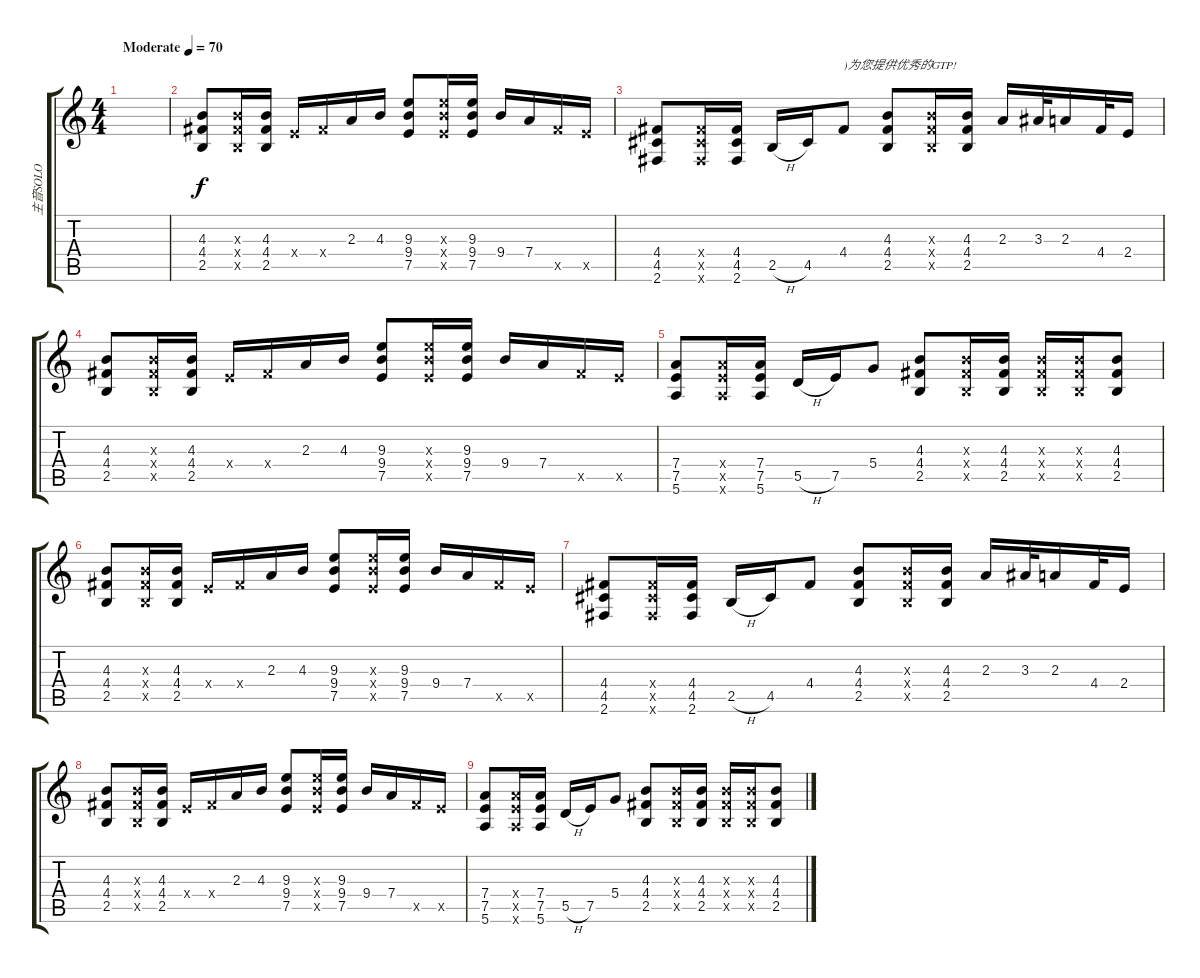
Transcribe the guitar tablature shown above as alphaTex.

\track ("主音SOLO" "主音SOLO") {instrument overdrivenguitar}
\staff {score tabs}
\tuning (E4 B3 G3 D3 A2 E2) {hide}
\ts (4 4)
\tempo (70 "Moderate")
\clef g2
\ks c
|
(4.3 4.4 2.5).8 (4.3{x} 4.4{x} 2.5{x}).16 (4.3 4.4 2.5).16 2.4{x}.16 4.4{x}.16 2.3.16 4.3.16 (9.3 9.4 7.5).8 (9.3{x} 9.4{x} 7.5{x}).16 (9.3 9.4 7.5).16 9.4.16 7.4.16 9.5{x}.16 7.5{x}.16 |
(4.4 4.5 2.6).8 (4.4{x} 4.5{x} 2.6{x}).16 (4.4 4.5 2.6).16 2.5{h}.16 4.5.16 4.4.8{txt ")为您提供优秀的GTP!"} (4.3 4.4 2.5).8 (4.3{x} 4.4{x} 2.5{x}).16 (4.3 4.4 2.5).16 2.3.16 3.3.32 2.3.16 4.4.32 2.4.16 |
(4.3 4.4 2.5).8 (4.3{x} 4.4{x} 2.5{x}).16 (4.3 4.4 2.5).16 2.4{x}.16 4.4{x}.16 2.3.16 4.3.16 (9.3 9.4 7.5).8 (9.3{x} 9.4{x} 7.5{x}).16 (9.3 9.4 7.5).16 9.4.16 7.4.16 9.5{x}.16 7.5{x}.16 |
(7.4 7.5 5.6).8 (7.4{x} 7.5{x} 5.6{x}).16 (7.4 7.5 5.6).16 5.5{h}.16 7.5.16 5.4.8 (4.3 4.4 2.5).8 (4.3{x} 4.4{x} 2.5{x}).16 (4.3 4.4 2.5).16 (4.3{x} 4.4{x} 2.5{x}).16 (4.3{x} 4.4{x} 2.5{x}).16 (4.3 4.4 2.5).8 |
(4.3 4.4 2.5).8 (4.3{x} 4.4{x} 2.5{x}).16 (4.3 4.4 2.5).16 2.4{x}.16 4.4{x}.16 2.3.16 4.3.16 (9.3 9.4 7.5).8 (9.3{x} 9.4{x} 7.5{x}).16 (9.3 9.4 7.5).16 9.4.16 7.4.16 9.5{x}.16 7.5{x}.16 |
(4.4 4.5 2.6).8 (4.4{x} 4.5{x} 2.6{x}).16 (4.4 4.5 2.6).16 2.5{h}.16 4.5.16 4.4.8 (4.3 4.4 2.5).8 (4.3{x} 4.4{x} 2.5{x}).16 (4.3 4.4 2.5).16 2.3.16 3.3.32 2.3.16 4.4.32 2.4.16 |
(4.3 4.4 2.5).8 (4.3{x} 4.4{x} 2.5{x}).16 (4.3 4.4 2.5).16 2.4{x}.16 4.4{x}.16 2.3.16 4.3.16 (9.3 9.4 7.5).8 (9.3{x} 9.4{x} 7.5{x}).16 (9.3 9.4 7.5).16 9.4.16 7.4.16 9.5{x}.16 7.5{x}.16 |
(7.4 7.5 5.6).8 (7.4{x} 7.5{x} 5.6{x}).16 (7.4 7.5 5.6).16 5.5{h}.16 7.5.16 5.4.8 (4.3 4.4 2.5).8 (4.3{x} 4.4{x} 2.5{x}).16 (4.3 4.4 2.5).16 (4.3{x} 4.4{x} 2.5{x}).16 (4.3{x} 4.4{x} 2.5{x}).16 (4.3 4.4 2.5).8
